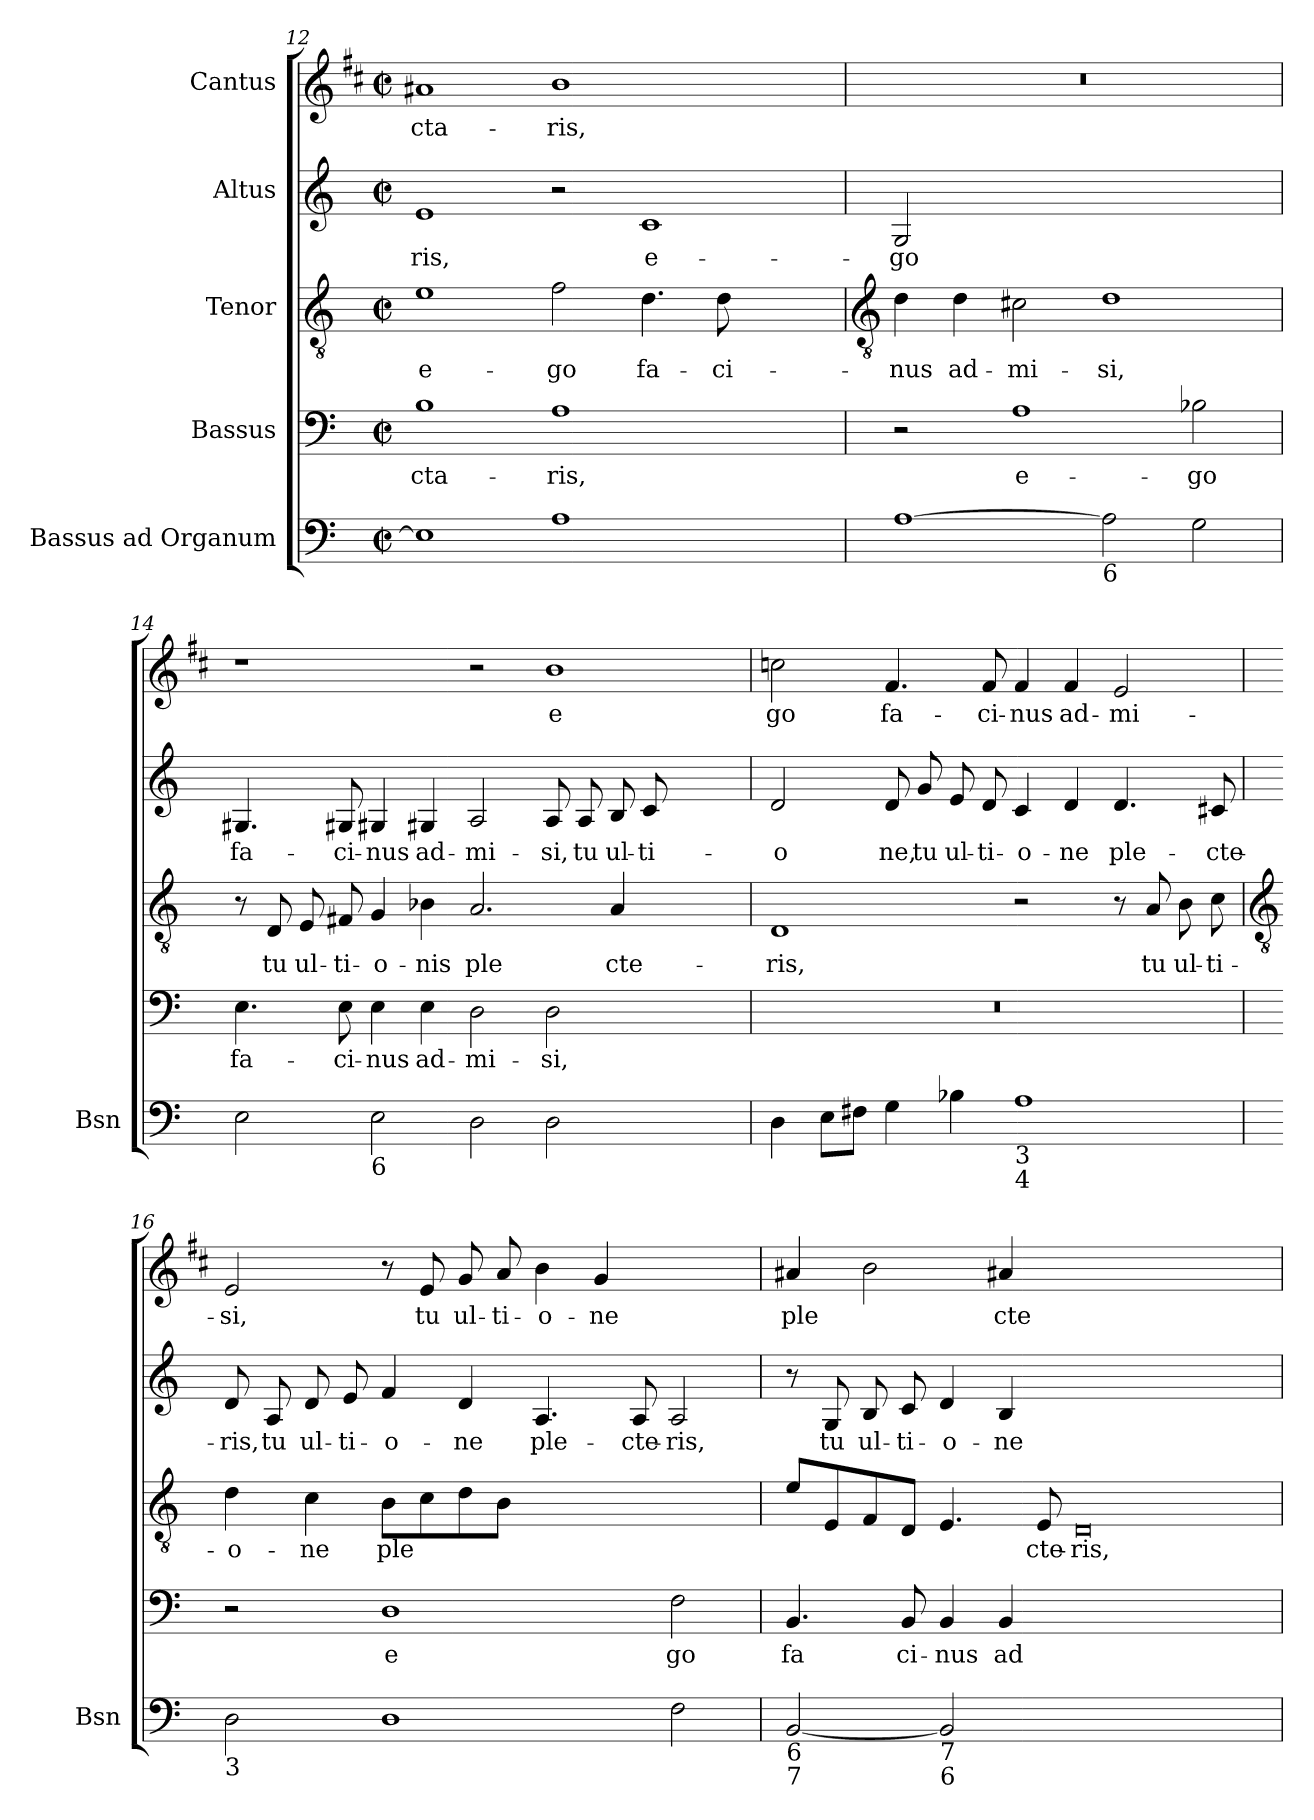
**kern	**kern	**text	**kern	**text	**kern	**text	**kern	**text
*part5	*part4	*part4	*part3	*part3	*part2	*part2	*part1	*part1
*staff5	*staff4	*staff4	*staff3	*staff3	*staff2	*staff2	*staff1	*staff1
*I"Bassus ad Organum	*I"Bassus	*	*I"Tenor	*	*I"Altus	*	*I"Cantus	*
*I'Bsn	*	*	*	*	*	*	*	*
*clefF4	*clefF4	*	*clefGv2	*	*clefG2	*	*clefG2	*
*	*	*	*	*	*	*	*ITrd1c2	*
*k[]	*k[]	*	*k[]	*	*k[]	*	*k[]	*
*C:	*C:	*	*C:	*	*C:	*	*C:	*
*M4/2	*M4/2	*	*M4/2	*	*M4/2	*	*M4/2	*
*met(c|)	*met(c|)	*	*met(c|)	*	*met(c|)	*	*met(c|)	*
=12	=12	=12	=12	=12	=12	=12	=12	=12
!	!	!LO:LY:b	!	!LO:LY:b	!	!LO:LY:b	!	!LO:LY:b
1E]	1B	-cta-	1e	e-	1e	ris,	1g#X	-cta-
!	!	!LO:LY:b	!	!LO:LY:b	!	!	!	!LO:LY:b
1A	1A	-ris,	2f	-go	2r	.	1a	-ris,
!	!	!	!	!LO:LY:b	!	!LO:LY:b	!	!
.	.	.	4.d	fa-	1c	e-	.	.
!	!	!	!	!LO:LY:b	!	!	!	!
.	.	.	8d	-ci-	.	.	.	.
2ryy	2ryy	.	2ryy	.	.	.	2ryy	.
!!LO:LB:g=z
=13	=13	=13	=13	=13	=13	=13	=13	=13
*	*	*	*clefGv2	*	*	*	*	*
!	!	!	!	!LO:LY:b	!	!LO:LY:b	!	!
[1A	2r	.	4d	-nus	2G	-go	0r	.
!	!	!	!	!LO:LY:b	!	!	!	!
.	.	.	4d	ad-	.	.	.	.
!	!	!LO:LY:b	!	!LO:LY:b	!	!	!	!
.	1A	e-	2c#X	-mi-	1.ryy	.	.	.
!LO:TX:b:t=6	!	!	!	!	!	!	!	!
!	!	!	!	!LO:LY:b	!	!	!	!
2A]	.	.	1d	-si,	.	.	.	.
!	!	!LO:LY:b	!	!	!	!	!	!
2G	2B-X	-go	.	.	.	.	.	.
!!LO:LB:g=z
=14	=14	=14	=14	=14	=14	=14	=14	=14
!	!	!LO:LY:b	!	!	!	!LO:LY:b	!	!
2E	4.E	fa-	8r	.	4.G#X	fa-	1r	.
!	!	!	!	!LO:LY:b	!	!	!	!
.	.	.	8D	tu	.	.	.	.
!	!	!	!	!LO:LY:b	!	!	!	!
.	.	.	8E	ul-	.	.	.	.
!	!	!LO:LY:b	!	!LO:LY:b	!	!LO:LY:b	!	!
.	8E	-ci-	8F#X	-ti-	8G#X	-ci-	.	.
!LO:TX:b:t=6	!	!	!	!	!	!	!	!
!	!	!LO:LY:b	!	!LO:LY:b	!	!LO:LY:b	!	!
2E	4E	-nus	4G	-o-	4G#X	-nus	.	.
!	!	!LO:LY:b	!	!LO:LY:b	!	!LO:LY:b	!	!
.	4E	ad-	4B-X	-nis	4G#X	ad-	.	.
!	!	!LO:LY:b	!	!LO:LY:b	!	!LO:LY:b	!	!
2D	2D	-mi-	2.A	ple	2A	-mi-	2r	.
!	!	!LO:LY:b	!	!	!	!LO:LY:b	!	!LO:LY:b
2D	2D	-si,	.	.	8A	-si,	1a	e
!	!	!	!	!	!	!LO:LY:b	!	!
.	.	.	.	.	8A	tu	.	.
!	!	!	!	!LO:LY:b	!	!LO:LY:b	!	!
.	.	.	4A	cte-	8B	ul-	.	.
!	!	!	!	!	!	!LO:LY:b	!	!
.	.	.	.	.	8c	-ti-	.	.
2ryy	2ryy	.	2ryy	.	2ryy	.	.	.
=15	=15	=15	=15	=15	=15	=15	=15	=15
!	!	!	!	!LO:LY:b	!	!LO:LY:b	!	!LO:LY:b
4D	0r	.	1D	-ris,	2d	-o	2b-X	go
8EL	.	.	.	.	.	.	.	.
8F#XJ	.	.	.	.	.	.	.	.
!	!	!	!	!	!	!LO:LY:b	!	!LO:LY:b
4G	.	.	.	.	8d	ne,	4.e	fa-
!	!	!	!	!	!	!LO:LY:b	!	!
.	.	.	.	.	8g	tu	.	.
!	!	!	!	!	!	!LO:LY:b	!	!
4B-X	.	.	.	.	8e	ul-	.	.
!	!	!	!	!	!	!LO:LY:b	!	!LO:LY:b
.	.	.	.	.	8d	-ti-	8e	-ci-
!LO:TX:b:t=3	!	!	!	!	!	!	!	!
!LO:TX:b:t=4	!	!	!	!	!	!	!	!
!	!	!	!	!	!	!LO:LY:b	!	!LO:LY:b
1A	.	.	2r	.	4c	-o-	4e	-nus
!	!	!	!	!	!	!LO:LY:b	!	!LO:LY:b
.	.	.	.	.	4d	-ne	4e	ad-
!	!	!	!	!	!	!LO:LY:b	!	!LO:LY:b
.	.	.	8r	.	4.d	ple-	2d	-mi-
!	!	!	!	!LO:LY:b	!	!	!	!
.	.	.	8A	tu	.	.	.	.
!	!	!	!	!LO:LY:b	!	!	!	!
.	.	.	8B	ul-	.	.	.	.
!	!	!	!	!LO:LY:b	!	!LO:LY:b	!	!
.	.	.	8c	-ti-	8c#X	-cte-	.	.
!!LO:LB:g=z
=16	=16	=16	=16	=16	=16	=16	=16	=16
*	*	*	*clefGv2	*	*	*	*	*
!LO:TX:b:t=3	!	!	!	!	!	!	!	!
!	!	!	!	!LO:LY:b	!	!LO:LY:b	!	!LO:LY:b
2D	2r	.	4d	-o-	8d	-ris,	2d	-si,
!	!	!	!	!	!	!LO:LY:b	!	!
.	.	.	.	.	8A	tu	.	.
!	!	!	!	!LO:LY:b	!	!LO:LY:b	!	!
.	.	.	4c	-ne	8d	ul-	.	.
!	!	!	!	!	!	!LO:LY:b	!	!
.	.	.	.	.	8e	-ti-	.	.
!	!	!LO:LY:b	!	!LO:LY:b	!	!LO:LY:b	!	!
1D	1D	e	8BL	ple	4f	-o-	8r	.
!	!	!	!	!	!	!	!	!LO:LY:b
.	.	.	8c	.	.	.	8d	tu
!	!	!	!	!	!	!LO:LY:b	!	!LO:LY:b
.	.	.	8d	.	4d	-ne	8f	ul-
!	!	!	!	!	!	!	!	!LO:LY:b
.	.	.	8BJ	.	.	.	8g	-ti-
!	!	!	!	!	!	!LO:LY:b	!	!LO:LY:b
.	.	.	1ryy	.	4.A	ple-	4a	-o-
!	!	!	!	!	!	!	!	!LO:LY:b
.	.	.	.	.	.	.	4f	-ne
!	!	!	!	!	!	!LO:LY:b	!	!
.	.	.	.	.	8A	-cte-	.	.
!	!	!LO:LY:b	!	!	!	!LO:LY:b	!	!
2F	2F	go	.	.	2A	-ris,	2ryy	.
!!LO:LB:g=z
=17	=17	=17	=17	=17	=17	=17	=17	=17
!LO:TX:b:t=6	!	!	!	!	!	!	!	!
!LO:TX:b:t=7	!	!	!	!	!	!	!	!
!	!	!LO:LY:b	!	!	!	!	!	!LO:LY:b
[2BB	4.BB	fa	8eL	.	8r	.	4g#X	ple
!	!	!	!	!	!	!LO:LY:b	!	!
.	.	.	8E	.	8G	tu	.	.
!	!	!	!	!	!	!LO:LY:b	!	!
.	.	.	8F	.	8B	ul-	2a	.
!	!	!LO:LY:b	!	!	!	!LO:LY:b	!	!
.	8BB	ci-	8DJ	.	8c	-ti-	.	.
!LO:TX:b:t=7	!	!	!	!	!	!	!	!
!LO:TX:b:t=6	!	!	!	!	!	!	!	!
!	!	!LO:LY:b	!	!	!	!LO:LY:b	!	!
2BB]	4BB	-nus	4.E	.	4d	-o-	.	.
!	!	!LO:LY:b	!	!	!	!LO:LY:b	!	!LO:LY:b
.	4BB	ad-	.	.	4B	-ne	4g#X	cte-
!	!	!	!	!LO:LY:b	!	!	!	!
.	.	.	8E	cte-	.	.	.	.
!	!	!	!	!LO:LY:b	!	!	!	!
0ryy	0ryy	.	0D	-ris,	0ryy	.	0ryy	.
=	=	=	=	=	=	=	=	=
*-	*-	*-	*-	*-	*-	*-	*-	*-
